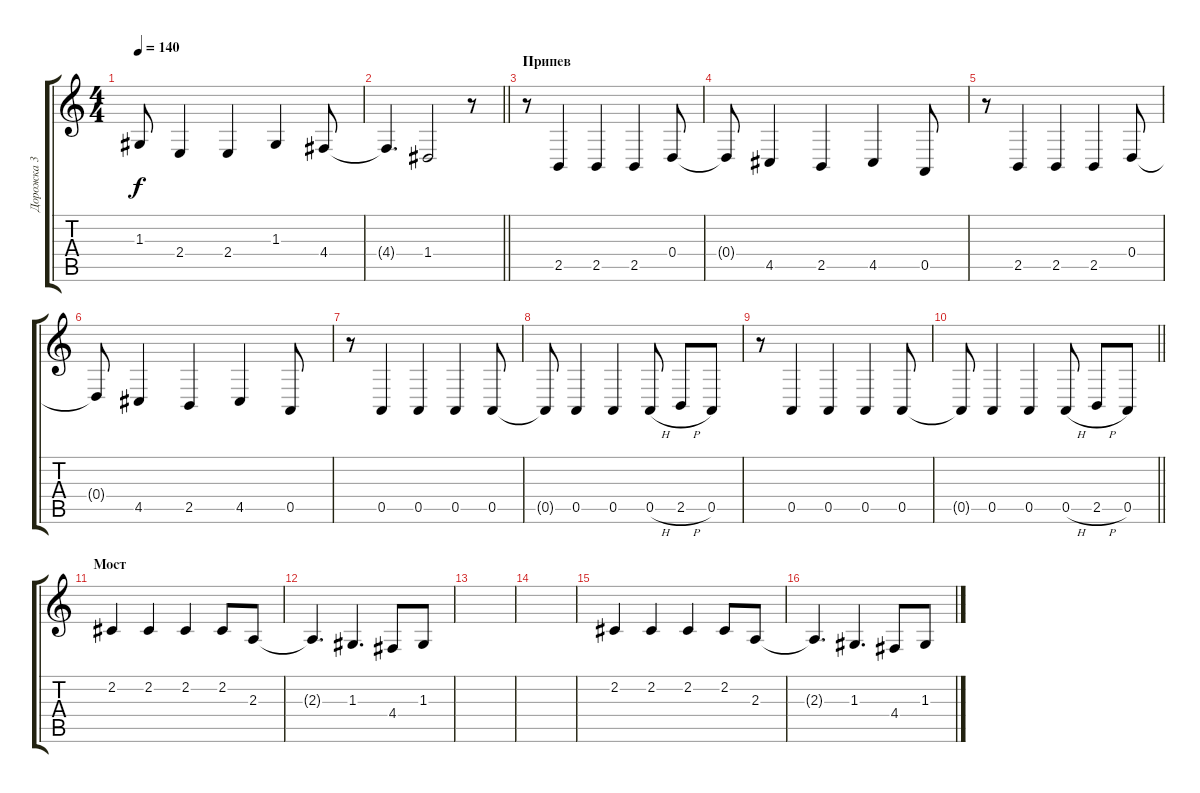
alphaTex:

\track ("Дорожка 3" "Дорожка 3") {instrument accordion}
\staff {score tabs}
\tuning (E4 B3 G3 D3 A2 E2) {hide}
\ts (4 4)
\tempo 140
\clef g2
\ks c
1.3.8{dy f} 2.4.4 2.4.4 1.3.4 4.4.8 |
\barLineRight lightlight
4.4{t}.4{d} 1.4.2 r.8 |
\section ("" "Припев")
r.8 2.5.4 2.5.4 2.5.4 0.4.8 |
0.4{t}.8 4.5.4 2.5.4 4.5.4 0.5.8 |
r.8 2.5.4 2.5.4 2.5.4 0.4.8 |
0.4{t}.8 4.5.4 2.5.4 4.5.4 0.5.8 |
r.8 0.5.4 0.5.4 0.5.4 0.5.8 |
0.5{t}.8 0.5.4 0.5.4 0.5{h}.8 2.5{h}.8 0.5.8 |
r.8 0.5.4 0.5.4 0.5.4 0.5.8 |
\barLineRight lightlight
0.5{t}.8 0.5.4 0.5.4 0.5{h}.8 2.5{h}.8 0.5.8 |
\section ("" "Мост")
2.2.4 2.2.4 2.2.4 2.2.8 2.3.8 |
2.3{t}.4{d} 1.3.4{d} 4.4.8 1.3.8 |
|
|
2.2.4 2.2.4 2.2.4 2.2.8 2.3.8 |
2.3{t}.4{d} 1.3.4{d} 4.4.8 1.3.8
